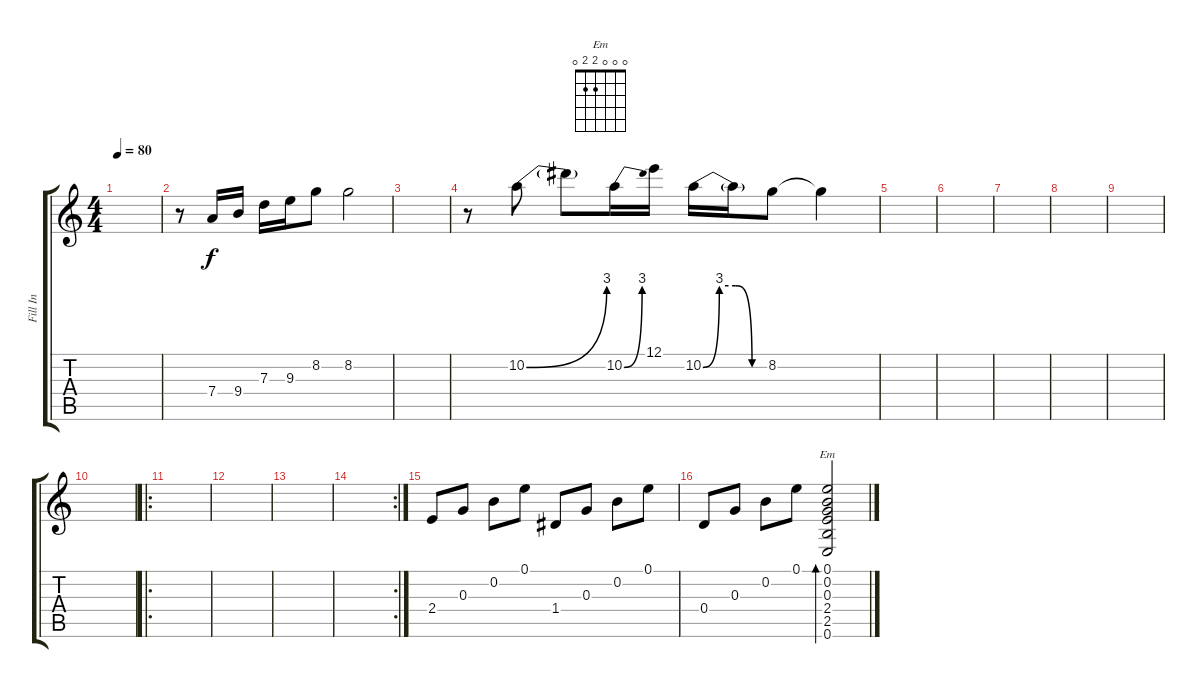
\track ("Fill In" "Fill In") {instrument acousticguitarsteel}
\staff {score tabs}
\tuning (E4 B3 G3 D3 A2 E2) {hide}
\chord ("Em" 0 0 0 2 2 0)
\ts (4 4)
\tempo 80
\clef g2
\ks c
|
r.8 7.4.16 9.4.16 7.3.16 9.3.16 8.2.8 8.2.2 |
|
r.8 10.2{be (bend 0 0 60 12)}.8 10.2{t}.8 10.2{be (bend 0 0 60 12)}.16 12.1.16 10.2{be (custom 0 0 15 12 30 12 45 0 60 0)}.16 10.2{t}.16 8.2.8 8.2{t}.4 |
|
|
|
|
|
|
\ro
|
|
|
\rc 2
|
2.4.8 0.3.8 0.2.8 0.1.8 1.4.8 0.3.8 0.2.8 0.1.8 |
0.4.8 0.3.8 0.2.8 0.1.8 (0.1 0.2 0.3 2.4 2.5 0.6).2{bd 60 ch "Em"}
